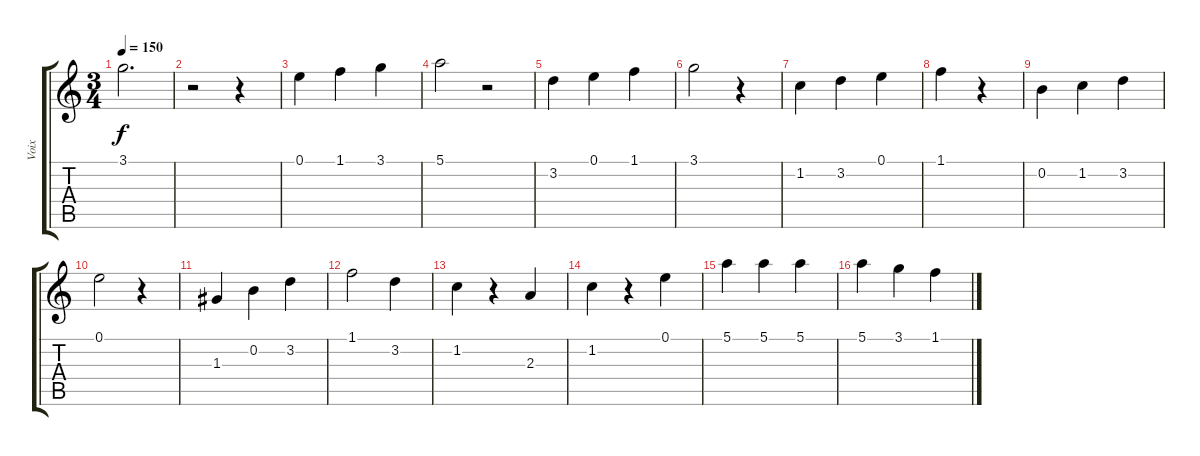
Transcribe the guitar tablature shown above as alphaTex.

\track ("Voix" "Voix") {instrument acousticguitarnylon}
\staff {score tabs}
\tuning (E4 B3 G3 D3 A2 E2) {hide}
\ts (3 4)
\tempo 150
\clef g2
\ks c
3.1.2{d dy f} |
r.2 r.4 |
0.1.4 1.1.4 3.1.4 |
5.1.2 r.2 |
3.2.4 0.1.4 1.1.4 |
3.1.2 r.4 |
\ks aminor
1.2.4 3.2.4 0.1.4 |
\ks c
1.1.4 r.4 |
0.2.4 1.2.4 3.2.4 |
\ks aminor
0.1.2 r.4 |
\ks c
1.3.4 0.2.4 3.2.4 |
1.1.2 3.2.4 |
\ks aminor
1.2.4 r.4 2.3.4 |
1.2.4 r.4 0.1.4 |
\ks c
5.1.4 5.1.4 5.1.4 |
5.1.4 3.1.4 1.1.4
